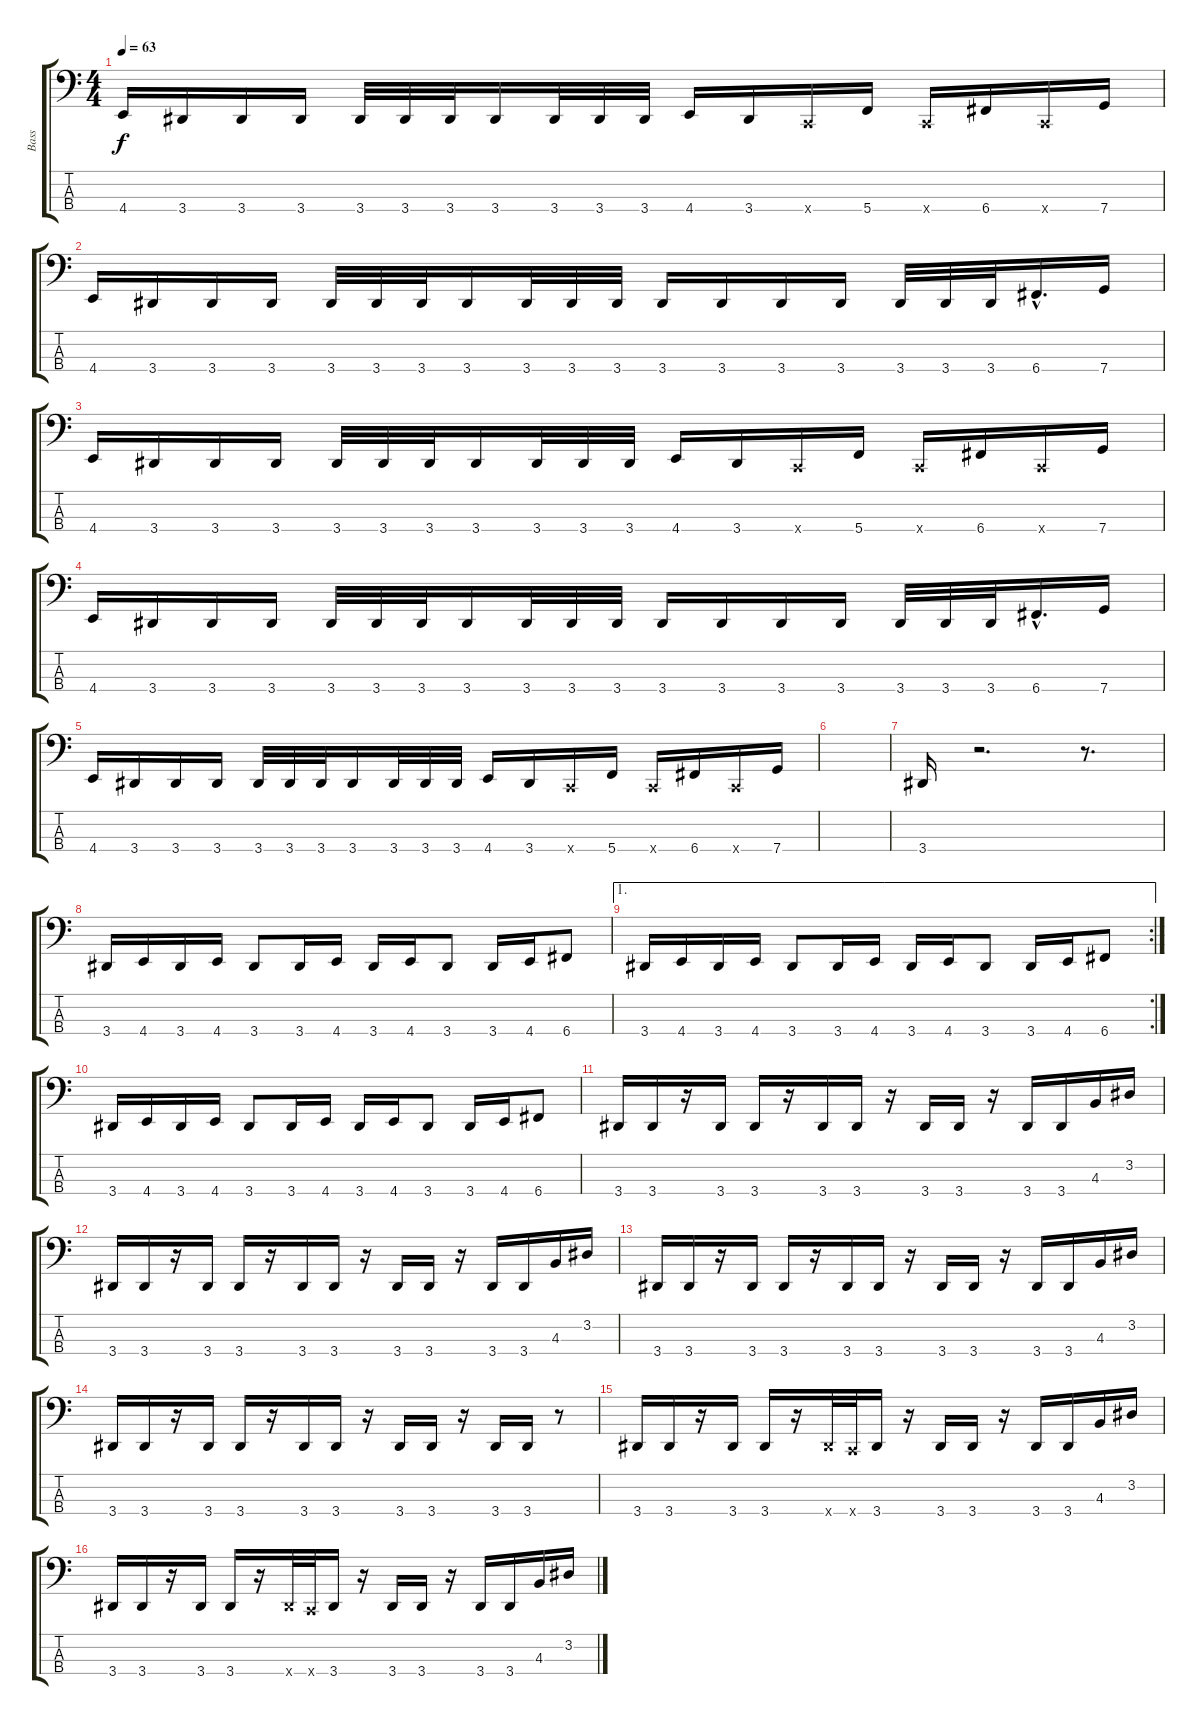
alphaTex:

\track ("Bass" "Bass") {instrument electricbasspick}
\staff {score tabs}
\tuning (F2 C2 G1 C1) {hide}
\ts (4 4)
\tempo 63
\clef f4
\ks c
4.4.16{dy f} 3.4.16 3.4.16 3.4.16 3.4.32 3.4.32 3.4.32 3.4.16 3.4.32 3.4.32 3.4.32 4.4.16 3.4.16 0.4{x}.16 5.4.16 0.4{x}.16 6.4.16 0.4{x}.16 7.4.16 |
4.4.16 3.4.16 3.4.16 3.4.16 3.4.32 3.4.32 3.4.32 3.4.16 3.4.32 3.4.32 3.4.32 3.4.16 3.4.16 3.4.16 3.4.16 3.4.32 3.4.32 3.4.32 6.4{hac}.16{d} 7.4.16 |
4.4.16 3.4.16 3.4.16 3.4.16 3.4.32 3.4.32 3.4.32 3.4.16 3.4.32 3.4.32 3.4.32 4.4.16 3.4.16 0.4{x}.16 5.4.16 0.4{x}.16 6.4.16 0.4{x}.16 7.4.16 |
4.4.16 3.4.16 3.4.16 3.4.16 3.4.32 3.4.32 3.4.32 3.4.16 3.4.32 3.4.32 3.4.32 3.4.16 3.4.16 3.4.16 3.4.16 3.4.32 3.4.32 3.4.32 6.4{hac}.16{d} 7.4.16 |
4.4.16 3.4.16 3.4.16 3.4.16 3.4.32 3.4.32 3.4.32 3.4.16 3.4.32 3.4.32 3.4.32 4.4.16 3.4.16 0.4{x}.16 5.4.16 0.4{x}.16 6.4.16 0.4{x}.16 7.4.16 |
|
3.4.16 r.2{d} r.8{d} |
3.4.16 4.4.16 3.4.16 4.4.16 3.4.8 3.4.16 4.4.16 3.4.16 4.4.16 3.4.8 3.4.16 4.4.16 6.4.8 |
\ae 1
\rc 2
3.4.16 4.4.16 3.4.16 4.4.16 3.4.8 3.4.16 4.4.16 3.4.16 4.4.16 3.4.8 3.4.16 4.4.16 6.4.8 |
3.4.16 4.4.16 3.4.16 4.4.16 3.4.8 3.4.16 4.4.16 3.4.16 4.4.16 3.4.8 3.4.16 4.4.16 6.4.8 |
3.4.16 3.4.16 r.16 3.4.16 3.4.16 r.16 3.4.16 3.4.16 r.16 3.4.16 3.4.16 r.16 3.4.16 3.4.16 4.3.16 3.2.16 |
3.4.16 3.4.16 r.16 3.4.16 3.4.16 r.16 3.4.16 3.4.16 r.16 3.4.16 3.4.16 r.16 3.4.16 3.4.16 4.3.16 3.2.16 |
3.4.16 3.4.16 r.16 3.4.16 3.4.16 r.16 3.4.16 3.4.16 r.16 3.4.16 3.4.16 r.16 3.4.16 3.4.16 4.3.16 3.2.16 |
3.4.16 3.4.16 r.16 3.4.16 3.4.16 r.16 3.4.16 3.4.16 r.16 3.4.16 3.4.16 r.16 3.4.16 3.4.16 r.8 |
3.4.16 3.4.16 r.16 3.4.16 3.4.16 r.16 3.4{x}.32 0.4{x}.32 3.4.16 r.16 3.4.16 3.4.16 r.16 3.4.16 3.4.16 4.3.16 3.2.16 |
3.4.16 3.4.16 r.16 3.4.16 3.4.16 r.16 3.4{x}.32 0.4{x}.32 3.4.16 r.16 3.4.16 3.4.16 r.16 3.4.16 3.4.16 4.3.16 3.2.16
